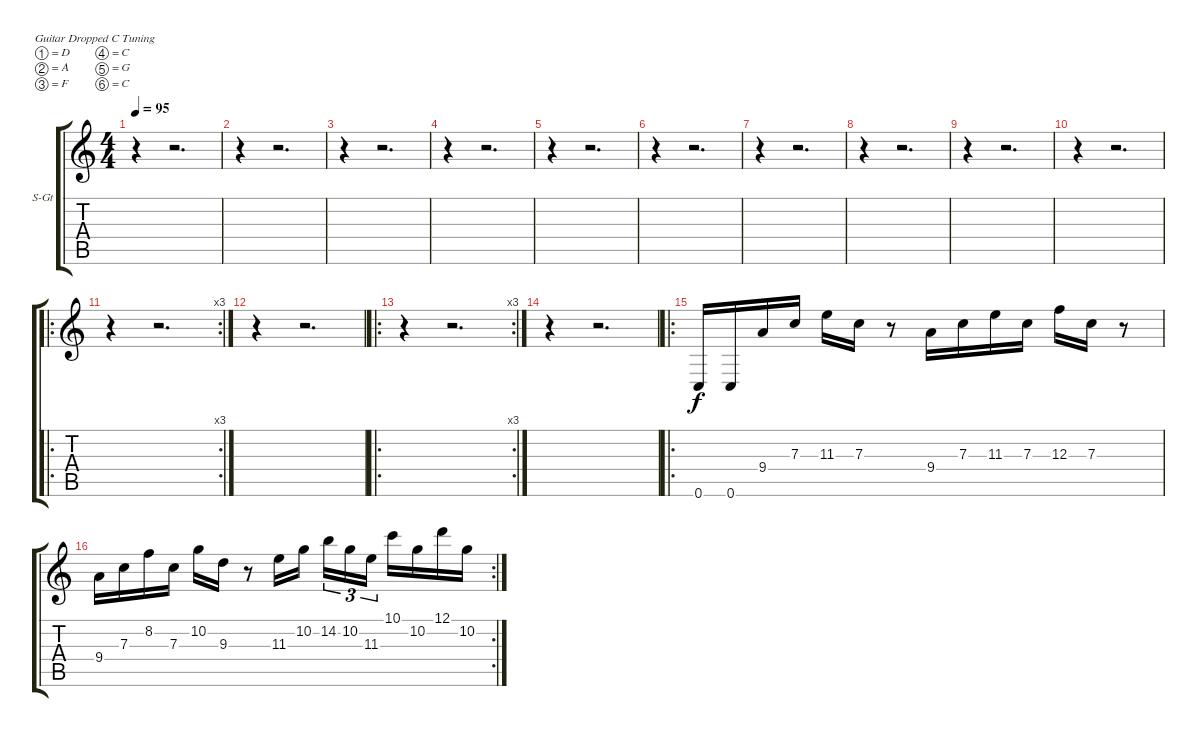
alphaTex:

\bracketExtendMode groupsimilarinstruments
\firstSystemTrackNameOrientation horizontal
\otherSystemsTrackNameOrientation horizontal
\track ("Untitled" "S-Gt") {instrument orchestralharp}
\staff {score tabs}
\tuning (D4 A3 F3 C3 G2 C2)
\displaytranspose 12
\ts (4 4)
\tempo 95
\clef g2
\ks c
r.4{dy f} r.2{d} |
r.4 r.2{d} |
r.4 r.2{d} |
r.4 r.2{d} |
r.4 r.2{d} |
r.4 r.2{d} |
r.4 r.2{d} |
r.4 r.2{d} |
r.4 r.2{d} |
r.4 r.2{d} |
\ro
\rc 3
r.4 r.2{d} |
r.4 r.2{d} |
\ro
\rc 3
r.4 r.2{d} |
r.4 r.2{d} |
\ro
0.6.16 0.6.16 9.4.16 7.3.16 11.3.16 7.3.16 r.8 9.4.16 7.3.16 11.3.16 7.3.16 12.3.16 7.3.16 r.8 |
\rc 2
9.4.16 7.3.16 8.2.16 7.3.16 10.2.16 9.3.16 r.8 11.3.16 10.2.16 14.2.16{tu (3 2)} 10.2.16{tu (3 2)} 11.3.16{tu (3 2)} 10.1.16 10.2.16 12.1.16 10.2.16
